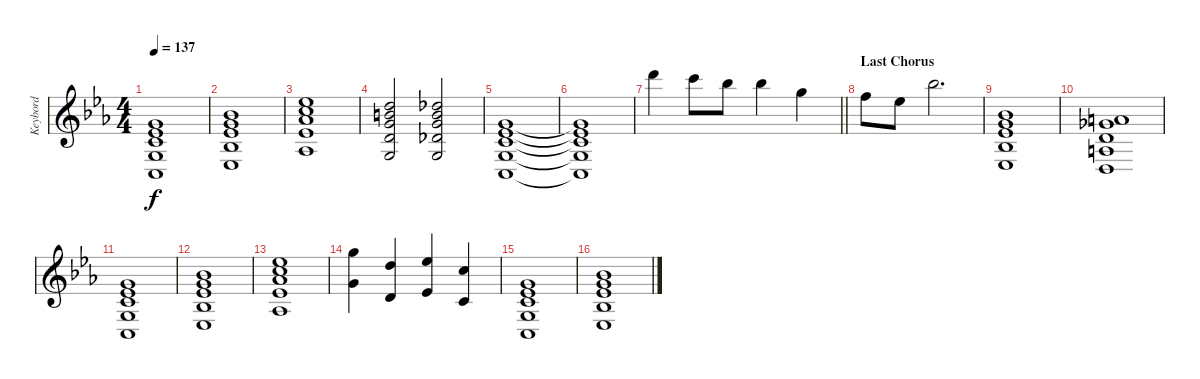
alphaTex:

\track ("Keybord" "Keybord") {instrument pad3polysynth}
\staff {score}
\tuning (E4 B3 G3 D3 A2 E2) {hide}
\ts (4 4)
\tempo 137
\clef g2
\ks eb
(3.1 4.2 5.3 5.4 3.5).1{dy f} |
(6.1 8.2 8.3 8.4 6.5).1 |
(11.1 13.2 13.3 13.4 11.5).1 |
(10.1 12.2 12.3 12.4 10.5).2 (9.1 12.2 12.3 11.4 10.5).2 |
(3.1 4.2 5.3 5.4 3.5).1 |
(3.1{t} 4.2{t} 5.3{t} 5.4{t} 3.5{t}).1 |
\barLineRight lightlight
22.1.4 20.1.8 23.2.8 23.2.4 20.2.4 |
\section ("" "Last Chorus")
22.3.8 20.3.8 23.2.2{d} |
(6.1 8.2 8.3 8.4 6.5).1 |
(5.1 7.2 7.3 7.4 5.5).1 |
(3.1 4.2 5.3 5.4 3.5).1 |
(6.1 8.2 8.3 8.4 6.5).1 |
(11.1 13.2 13.3 13.4 11.5).1 |
(15.1 12.3).4 (10.1 7.3).4 (11.1 8.3).4 (8.1 5.3).4 |
(3.1 4.2 5.3 5.4 3.5).1 |
(6.1 8.2 8.3 8.4 6.5).1
